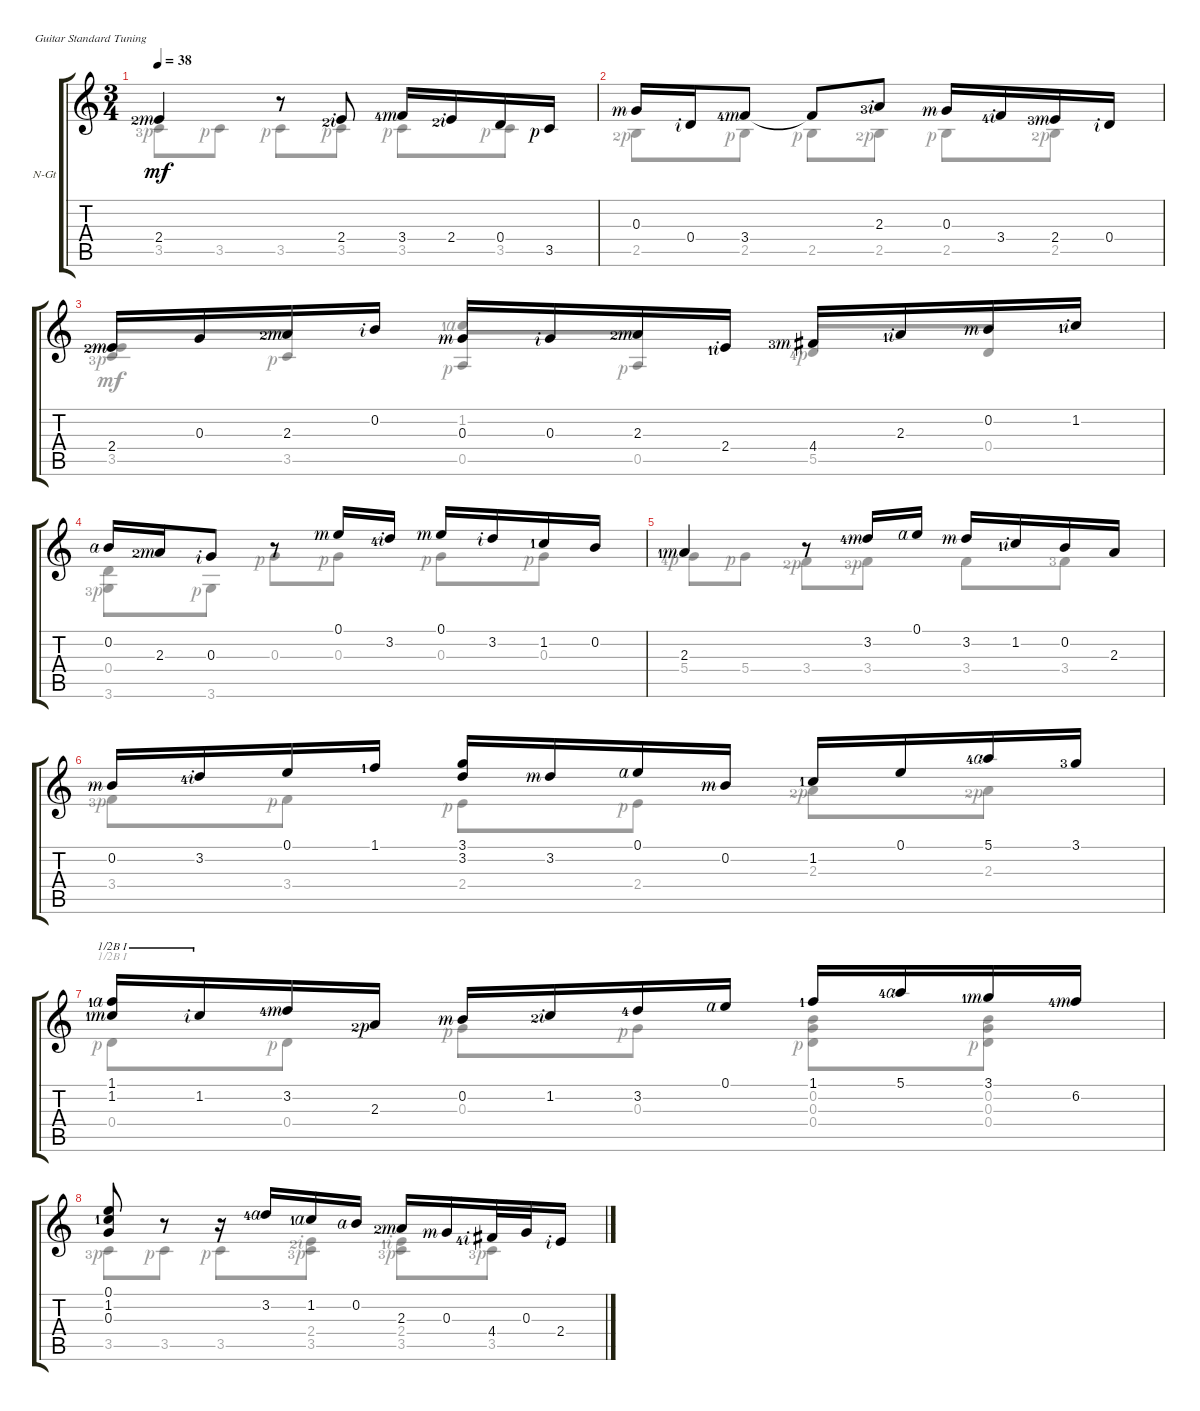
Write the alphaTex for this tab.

\defaultSystemsLayout 4
\bracketExtendMode groupsimilarinstruments
\firstSystemTrackNameOrientation horizontal
\otherSystemsTrackNameOrientation horizontal
\track ("Nylon Guitar" "N-Gt") {instrument acousticguitarnylon}
\staff {score tabs}
\tuning (E4 B3 G3 D3 A2 E2)
\voice
\ts (3 4)
\tempo 38
\clef g2
\ks c
2.4{lf 3 rf 3}.4{dy mf instrument acousticguitarnylon} r.8 2.4{lf 3 rf 2}.8 3.4{lf 5 rf 3}.16 2.4{lf 3 rf 2}.16 0.4.16 3.5{rf 1}.16 |
0.3{rf 3}.16 0.4{rf 2}.16 3.4{lf 5 rf 3}.8 3.4{t}.8 2.3{lf 4 rf 2}.8 0.3{rf 3}.16 3.4{lf 5 rf 2}.16 2.4{lf 4 rf 3}.16 0.4{rf 2}.16 |
2.4{lf 3 rf 3}.16 0.3.16 2.3{lf 3 rf 3}.16 0.2{rf 2}.16 0.3{rf 3}.16 0.3{rf 2}.16 2.3{lf 3 rf 3}.16 2.4{lf 2 rf 2}.16 4.4{lf 4 rf 3}.16 2.3{lf 2 rf 2}.16 0.2{rf 3}.16 1.2{lf 2 rf 2}.16 |
0.2{rf 4}.16 2.3{lf 3 rf 3}.16 0.3{rf 2}.8 r.8 0.1{rf 3}.16 3.2{lf 5 rf 2}.16 0.1{rf 3}.16 3.2{rf 2}.16 1.2{lf 2}.16 0.2.16 |
2.3{lf 2 rf 3}.4 r.8 3.2{lf 5 rf 3}.16 0.1{rf 4}.16 3.2{rf 3}.16 1.2{lf 2 rf 2}.16 0.2.16 2.3.16 |
0.2{rf 3}.16 3.2{lf 5 rf 2}.16 0.1.16 1.1{lf 2}.16 (3.1 3.2).16 3.2{rf 3}.16 0.1{rf 4}.16 0.2{rf 3}.16 1.2{lf 2}.16 0.1.16 5.1{lf 5 rf 4}.16 3.1{lf 4}.16 |
(1.1{lf 2 rf 4} 1.2{lf 2 rf 3}).16{barre (1 half)} 1.2{rf 2}.16{barre (1 half)} 3.2{lf 5 rf 3}.16 2.3{lf 3 rf 1}.16 0.2{rf 3}.16 1.2{lf 3 rf 2}.16 3.2{lf 5}.16 0.1{rf 4}.16 1.1{lf 2}.16 5.1{lf 5 rf 4}.16 3.1{lf 2 rf 3}.16 6.2{lf 5 rf 3}.16 |
(0.1 1.2{lf 2} 0.3).8 r.8 r.16 3.2{lf 5 rf 4}.16 1.2{lf 2 rf 4}.16 0.2{rf 4}.16 2.3{lf 3 rf 3}.16 0.3{rf 3}.16 4.4{lf 5 rf 2}.32 0.3.32 2.4{rf 2}.16
\voice
\clef g2
\ottava regular
\simile none
\ks c
3.5{lf 4 rf 1}.8{dy mf} 3.5{rf 1}.8 3.5{rf 1}.8 3.5{rf 1}.8 3.5{rf 1}.8 3.5{rf 1}.8 |
2.5{lf 3 rf 1}.8 2.5{rf 1}.8 2.5{rf 1}.8 2.5{lf 3 rf 1}.8 2.5{rf 1}.8 2.5{lf 3 rf 1}.8 |
3.5{lf 4 rf 1}.8{beam invert} 3.5{rf 1}.8 0.5{rf 1}.8{beam invert} 0.5{rf 1}.8 5.5{lf 5 rf 1}.8{beam invert} 0.4.8 |
(3.6{lf 4 rf 1} 0.4).8 3.6{rf 1}.8 0.3{rf 1}.8 0.3{rf 1}.8 0.3{rf 1}.8 0.3{rf 1}.8 |
5.4{lf 5 rf 1}.8 5.4{rf 1}.8 3.4{lf 3 rf 1}.8 3.4{lf 4 rf 1}.8 3.4.8 3.4{lf 4}.8 |
3.4{lf 4 rf 1}.8 3.4{rf 1}.8 2.4{rf 1}.8 2.4{rf 1}.8 2.3{lf 3 rf 1}.8 2.3{lf 3 rf 1}.8 |
0.4{rf 1}.8{barre (1 half)} 0.4{rf 1}.8 0.3{rf 1}.8 0.3{rf 1}.8 (0.4{rf 1} 0.2 0.3).8 (0.4{rf 1} 0.3 0.2).8 |
3.5{lf 4 rf 1}.8 3.5{rf 1}.8 3.5{rf 1}.8 (3.5{lf 4 rf 1} 2.4{lf 3 rf 2}).8 (3.5{lf 4 rf 1} 2.4{lf 2 rf 2}).8 3.5{lf 4 rf 1}.8
\voice
\clef g2
\ottava regular
\simile none
\ks c
|
|
2.4{lf 3 rf 3}.4{beam invert} 1.2{lf 2 rf 4}.4{beam invert} |
|
|
|
|
